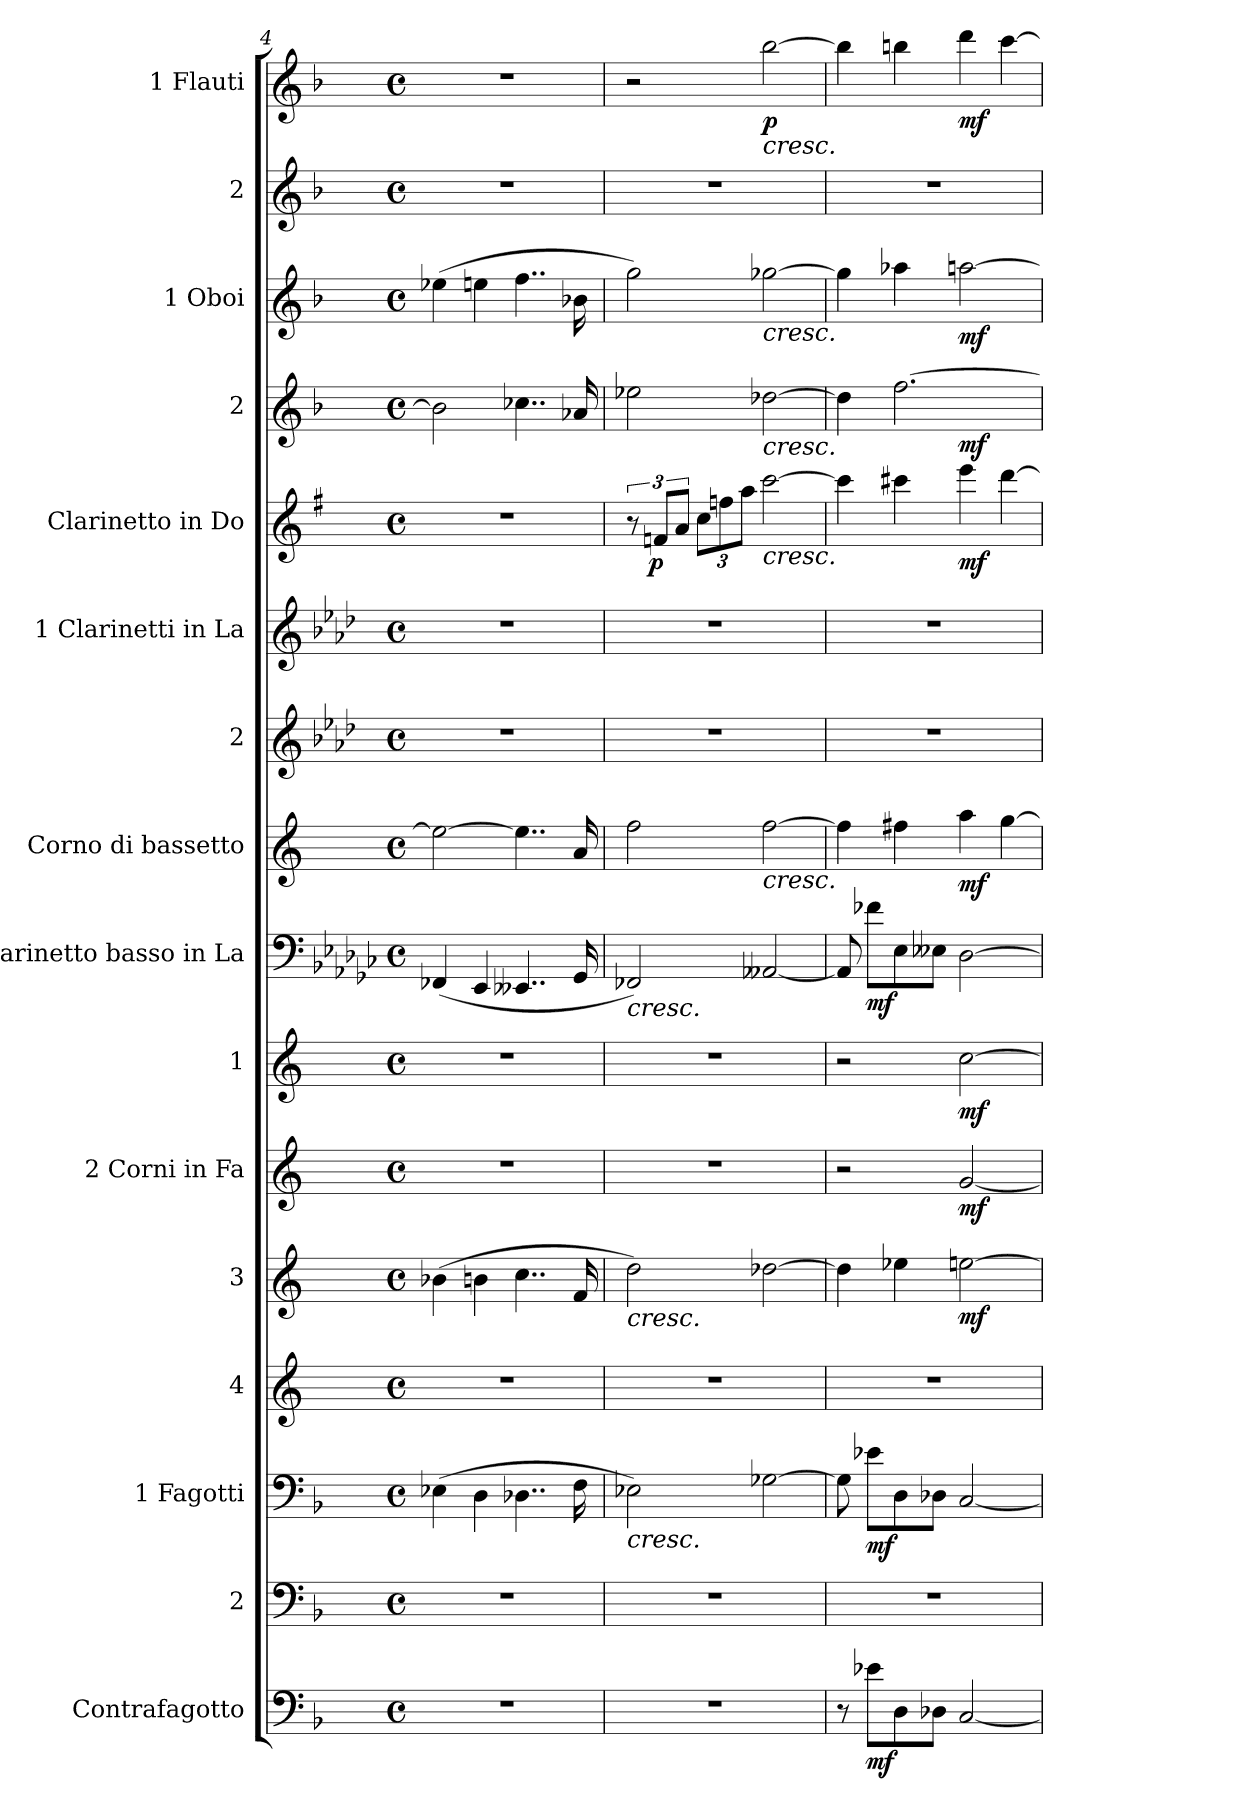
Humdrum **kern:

**kern	**dynam	**kern	**kern	**dynam	**kern	**kern	**dynam	**kern	**dynam	**kern	**dynam	**kern	**dynam	**kern	**dynam	**kern	**kern	**kern	**dynam	**kern	**dynam	**kern	**dynam	**kern	**kern	**dynam
*part16	*part16	*part15	*part14	*part14	*part13	*part12	*part12	*part11	*part11	*part10	*part10	*part9	*part9	*part8	*part8	*part7	*part6	*part5	*part5	*part4	*part4	*part3	*part3	*part2	*part1	*part1
*staff16	*staff16	*staff15	*staff14	*staff14	*staff13	*staff12	*staff12	*staff11	*staff11	*staff10	*staff10	*staff9	*staff9	*staff8	*staff8	*staff7	*staff6	*staff5	*staff5	*staff4	*staff4	*staff3	*staff3	*staff2	*staff1	*staff1
*I"Contrafagotto	*	*I"2	*I"1  Fagotti	*	*I"4	*I"3	*	*I"2  Corni in Fa	*	*I"1	*	*I"Clarinetto basso in La	*	*I"Corno di bassetto	*	*I"2	*I"1  Clarinetti in La	*I"Clarinetto in Do	*	*I"2	*	*I"1  Oboi	*	*I"2	*I"1  Flauti	*
*I'C.Fg.	*	*	*I'1  Fg.	*	*	*	*	*I'2  Cor. in Fa	*	*	*	*I'Cl. bas. in La	*	*I'Cor. di bast.	*	*	*I'1  Cl. in La	*I'Cl. in Do	*	*	*	*I'1  Ob.	*	*	*I'1  Fl.	*
*clefF4	*	*clefF4	*clefF4	*	*clefG2	*clefG2	*	*clefG2	*	*clefG2	*	*clefF4	*	*clefG2	*	*clefG2	*clefG2	*clefG2	*	*clefG2	*	*clefG2	*	*clefG2	*clefG2	*
*ITrd7c12	*	*	*	*	*ITrd4c7	*ITrd4c7	*	*ITrd4c7	*	*ITrd4c7	*	*ITrd8c14	*	*ITrd1c2	*	*ITrd2c3	*ITrd2c3	*ITrd1c2	*	*	*	*	*	*	*	*
*k[b-]	*	*k[b-]	*k[b-]	*	*k[b-]	*k[b-]	*	*k[b-]	*	*k[b-]	*	*k[b-e-a-d-g-c-]	*	*k[b-e-]	*	*k[b-]	*k[b-]	*k[b-]	*	*k[b-]	*	*k[b-]	*	*k[b-]	*k[b-]	*
*M4/4	*	*M4/4	*M4/4	*	*M4/4	*M4/4	*	*M4/4	*	*M4/4	*	*M4/4	*	*M4/4	*	*M4/4	*M4/4	*M4/4	*	*M4/4	*	*M4/4	*	*M4/4	*M4/4	*
*met(c)	*	*met(c)	*met(c)	*	*met(c)	*met(c)	*	*met(c)	*	*met(c)	*	*met(c)	*	*met(c)	*	*met(c)	*met(c)	*met(c)	*	*met(c)	*	*met(c)	*	*met(c)	*met(c)	*
=4	=4	=4	=4	=4	=4	=4	=4	=4	=4	=4	=4	=4	=4	=4	=4	=4	=4	=4	=4	=4	=4	=4	=4	=4	=4	=4
1r	.	1r	(4E-X\	.	1r	(4e-X\	.	1r	.	1r	.	(4FFF-X/	.	2dd-\_	.	1r	1r	1r	.	2b-\]	.	(4ee-X\	.	1r	1r	.
.	.	.	4D\	.	.	4en\	.	.	.	.	.	4EEE-/	.	.	.	.	.	.	.	.	.	4een\	.	.	.	.
.	.	.	4..D-X\	.	.	4..f\	.	.	.	.	.	4..EEE--X/	.	4..dd-\]	.	.	.	.	.	4..cc-X\	.	4..ff\	.	.	.	.
.	.	.	16F\	.	.	16B-/	.	.	.	.	.	16GGG-/	.	16g/	.	.	.	.	.	16a-X/	.	16b-X\	.	.	.	.
=5	=5	=5	=5	=5	=5	=5	=5	=5	=5	=5	=5	=5	=5	=5	=5	=5	=5	=5	=5	=5	=5	=5	=5	=5	=5	=5
!	!	!	!	!	!	!	!	!	!	!	!	!LO:TX:b:i:t=cresc.	!	!	!	!	!	!	!	!	!	!	!	!	!	!
!	!	!	!	!	!	!LO:TX:b:i:t=cresc.	!	!	!	!	!	!	!	!	!	!	!	!	!	!	!	!	!	!	!	!
!	!	!	!LO:TX:b:i:t=cresc.	!	!	!	!	!	!	!	!	!	!	!	!	!	!	!	!	!	!	!	!	!	!	!
1r	.	1r	2E-X\)	.	1r	2g\)	.	1r	.	1r	.	2FFF-X/)	.	2ee-\	.	1r	1r	12r	.	2ee-X\	.	2gg\)	.	1r	2r	.
!	!	!	!	!	!	!	!	!	!	!	!	!	!	!	!	!	!	!	!LO:DY:b	!	!	!	!	!	!	!
.	.	.	.	.	.	.	.	.	.	.	.	.	.	.	.	.	.	12e-X/L	p	.	.	.	.	.	.	.
.	.	.	.	.	.	.	.	.	.	.	.	.	.	.	.	.	.	12g/J	.	.	.	.	.	.	.	.
*	*	*	*	*	*	*	*	*	*	*	*	*	*	*	*	*	*	*Xbrackettup	*	*	*	*	*	*	*	*
.	.	.	.	.	.	.	.	.	.	.	.	.	.	.	.	.	.	12b-\L	.	.	.	.	.	.	.	.
.	.	.	.	.	.	.	.	.	.	.	.	.	.	.	.	.	.	12ee-X\	.	.	.	.	.	.	.	.
.	.	.	.	.	.	.	.	.	.	.	.	.	.	.	.	.	.	12gg\J	.	.	.	.	.	.	.	.
!	!	!	!	!	!	!	!	!	!	!	!	!	!	!	!	!	!	!	!	!	!	!	!	!	!LO:TX:b:i:t=cresc.	!
!	!	!	!	!	!	!	!	!	!	!	!	!	!	!	!	!	!	!	!	!	!	!LO:TX:b:i:t=cresc.	!	!	!	!
!	!	!	!	!	!	!	!	!	!	!	!	!	!	!	!	!	!	!	!	!LO:TX:b:i:t=cresc.	!	!	!	!	!	!
!	!	!	!	!	!	!	!	!	!	!	!	!	!	!	!	!	!	!LO:TX:b:i:t=cresc.	!	!	!	!	!	!	!	!
!	!	!	!	!	!	!	!	!	!	!	!	!	!	!LO:TX:b:i:t=cresc.	!	!	!	!	!	!	!	!	!	!	!	!
!	!	!	!	!	!	!	!	!	!	!	!	!	!	!	!	!	!	!	!	!	!	!	!	!	!	!LO:DY:b
.	.	.	[2G-X\	.	.	[2g-X\	.	.	.	.	.	[2AAA--X/	.	[2ee-\	.	.	.	[2bb-\	.	[2dd-X\	.	[2gg-X\	.	.	[2bb-\	p
=6	=6	=6	=6	=6	=6	=6	=6	=6	=6	=6	=6	=6	=6	=6	=6	=6	=6	=6	=6	=6	=6	=6	=6	=6	=6	=6
*	*	*	*	*	*	*	*	*	*	*	*	*	*	*	*	*	*	*	*	*^	*	*	*	*	*	*
8r	.	1r	8G-\]	.	1r	4g-\]	.	2r	.	2r	.	8AAA--/]	.	4ee-\]	.	1r	1r	4bb-\]	.	4dd-\]	2ryy	.	4gg-\]	.	1r	4bb-\]	.
!	!LO:DY:b	!	!	!LO:DY:b	!	!	!	!	!	!	!	!	!LO:DY:b	!	!	!	!	!	!	!	!	!	!	!	!	!	!
8E-X\L	mf	.	8e-X\L	mf	.	.	.	.	.	.	.	8F-X\L	mf	.	.	.	.	.	.	.	.	.	.	.	.	.	.
8DD\	.	.	8D\	.	.	4a-X\	.	.	.	.	.	8EE-\	.	4een\	.	.	.	4bbn\	.	[2.ff\	.	.	4aa-X\	.	.	4bbn\	.
8DD-X\J	.	.	8D-X\J	.	.	.	.	.	.	.	.	8EE--X\J	.	.	.	.	.	.	.	.	.	.	.	.	.	.	.
!	!	!	!	!	!	!	!LO:DY:b	!	!LO:DY:b	!	!LO:DY:b	!	!	!	!LO:DY:b	!	!	!	!LO:DY:b	!	!	!LO:DY:b	!	!LO:DY:b	!	!	!LO:DY:b
[2CC/	.	.	[2C/	.	.	[2an\	mf	[2c/	mf	[2f\	mf	[2DD-\	.	4gg\	mf	.	.	4ddd\	mf	.	2ryy	mf	[2aan\	mf	.	4ddd\	mf
.	.	.	.	.	.	.	.	.	.	.	.	.	.	[4ff\	.	.	.	[4ccc\	.	.	.	.	.	.	.	[4ccc\	.
*	*	*	*	*	*	*	*	*	*	*	*	*	*	*	*	*	*	*	*	*v	*v	*	*	*	*	*	*
=	=	=	=	=	=	=	=	=	=	=	=	=	=	=	=	=	=	=	=	=	=	=	=	=	=	=
*-	*-	*-	*-	*-	*-	*-	*-	*-	*-	*-	*-	*-	*-	*-	*-	*-	*-	*-	*-	*-	*-	*-	*-	*-	*-	*-
